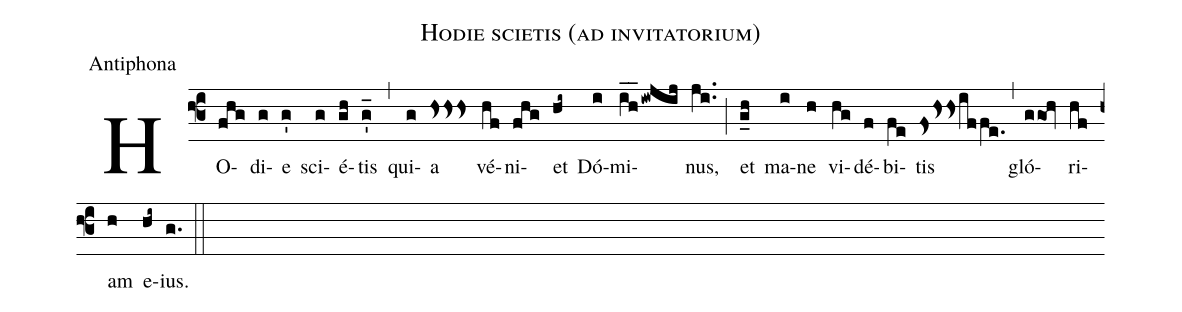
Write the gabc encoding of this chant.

name:Hodie scietis (ad invitatorium);
office-part:Antiphona;
%%
(f3) HO(fhg)di(g)e(g') sci(g)é(gh)tis(g'_) (,)
qui(g)a(hs<hs<hs<) vé(hf)ni(fhg)et(hi~) Dó(i)mi(ih__iwjij)nus,(ji..) (;)
et(g_h) ma(i)ne(h) vi(hg)dé(f)bi(fe)tis(fs<hs<hs<iffe.) (,)
gló(ggoh)ri(hf)am(h) e(hi~)ius.(g.) (::)
